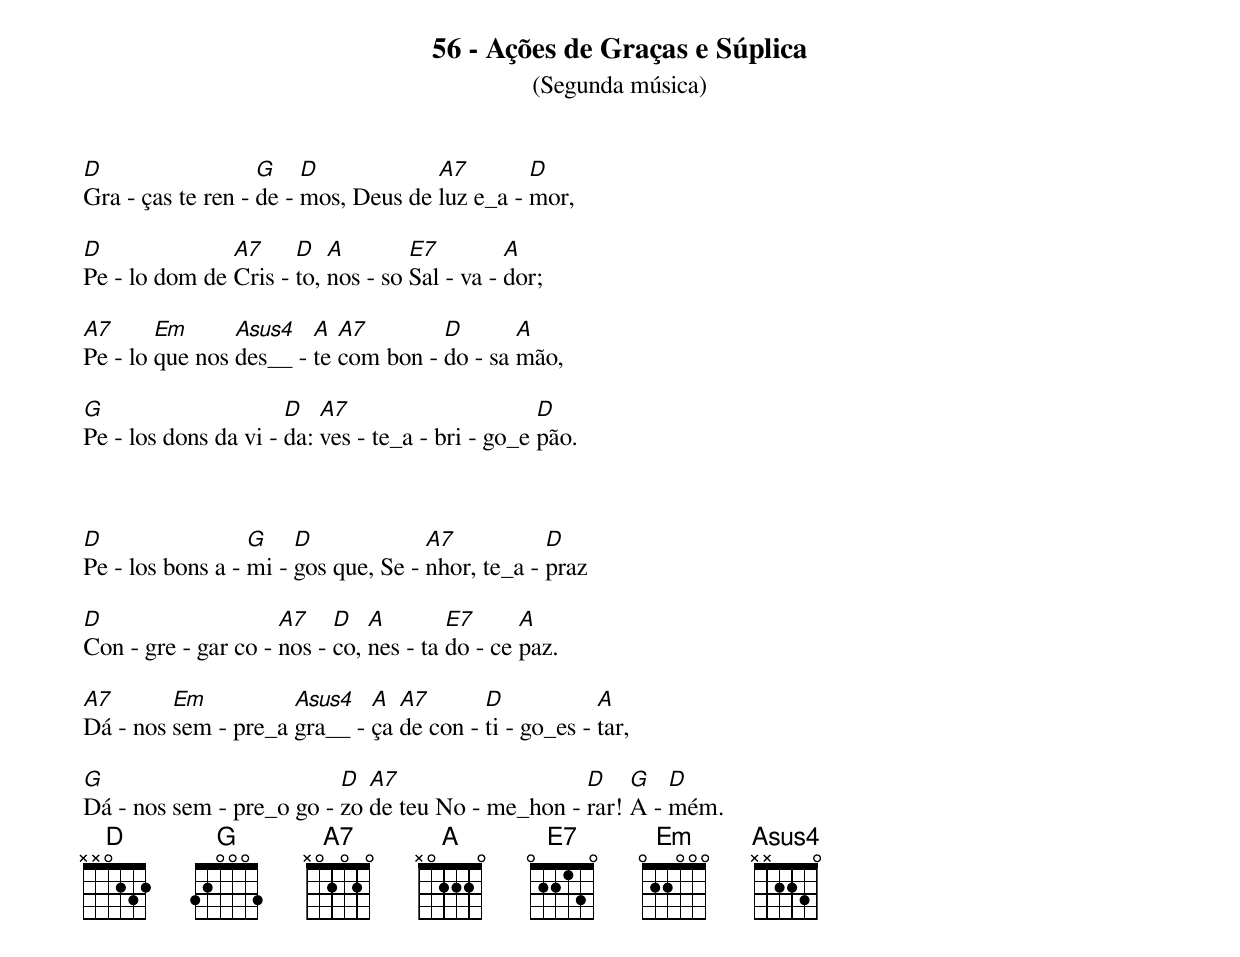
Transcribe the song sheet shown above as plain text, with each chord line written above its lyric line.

56 - Ações de Graças e Súplica
(Segunda música)

D                  G    D            A7        D
Gra - ças te ren - de - mos, Deus de luz e_a - mor,

D              A7     D   A        E7         A
Pe - lo dom de Cris - to, nos - so Sal - va - dor;

A7      Em      Asus4   A  A7        D       A
Pe - lo que nos des__ - te com bon - do - sa mão,

G                     D   A7                      D
Pe - los dons da vi - da: ves - te_a - bri - go_e pão.



D                 G    D             A7           D
Pe - los bons a - mi - gos que, Se - nhor, te_a - praz

D                    A7    D   A        E7      A
Con - gre - gar co - nos - co, nes - ta do - ce paz.

A7       Em          Asus4   A  A7       D            A
Dá - nos sem - pre_a gra__ - ça de con - ti - go_es - tar,

G                         D  A7                   D    G   D
Dá - nos sem - pre_o go - zo de teu No - me_hon - rar! A - mém.
